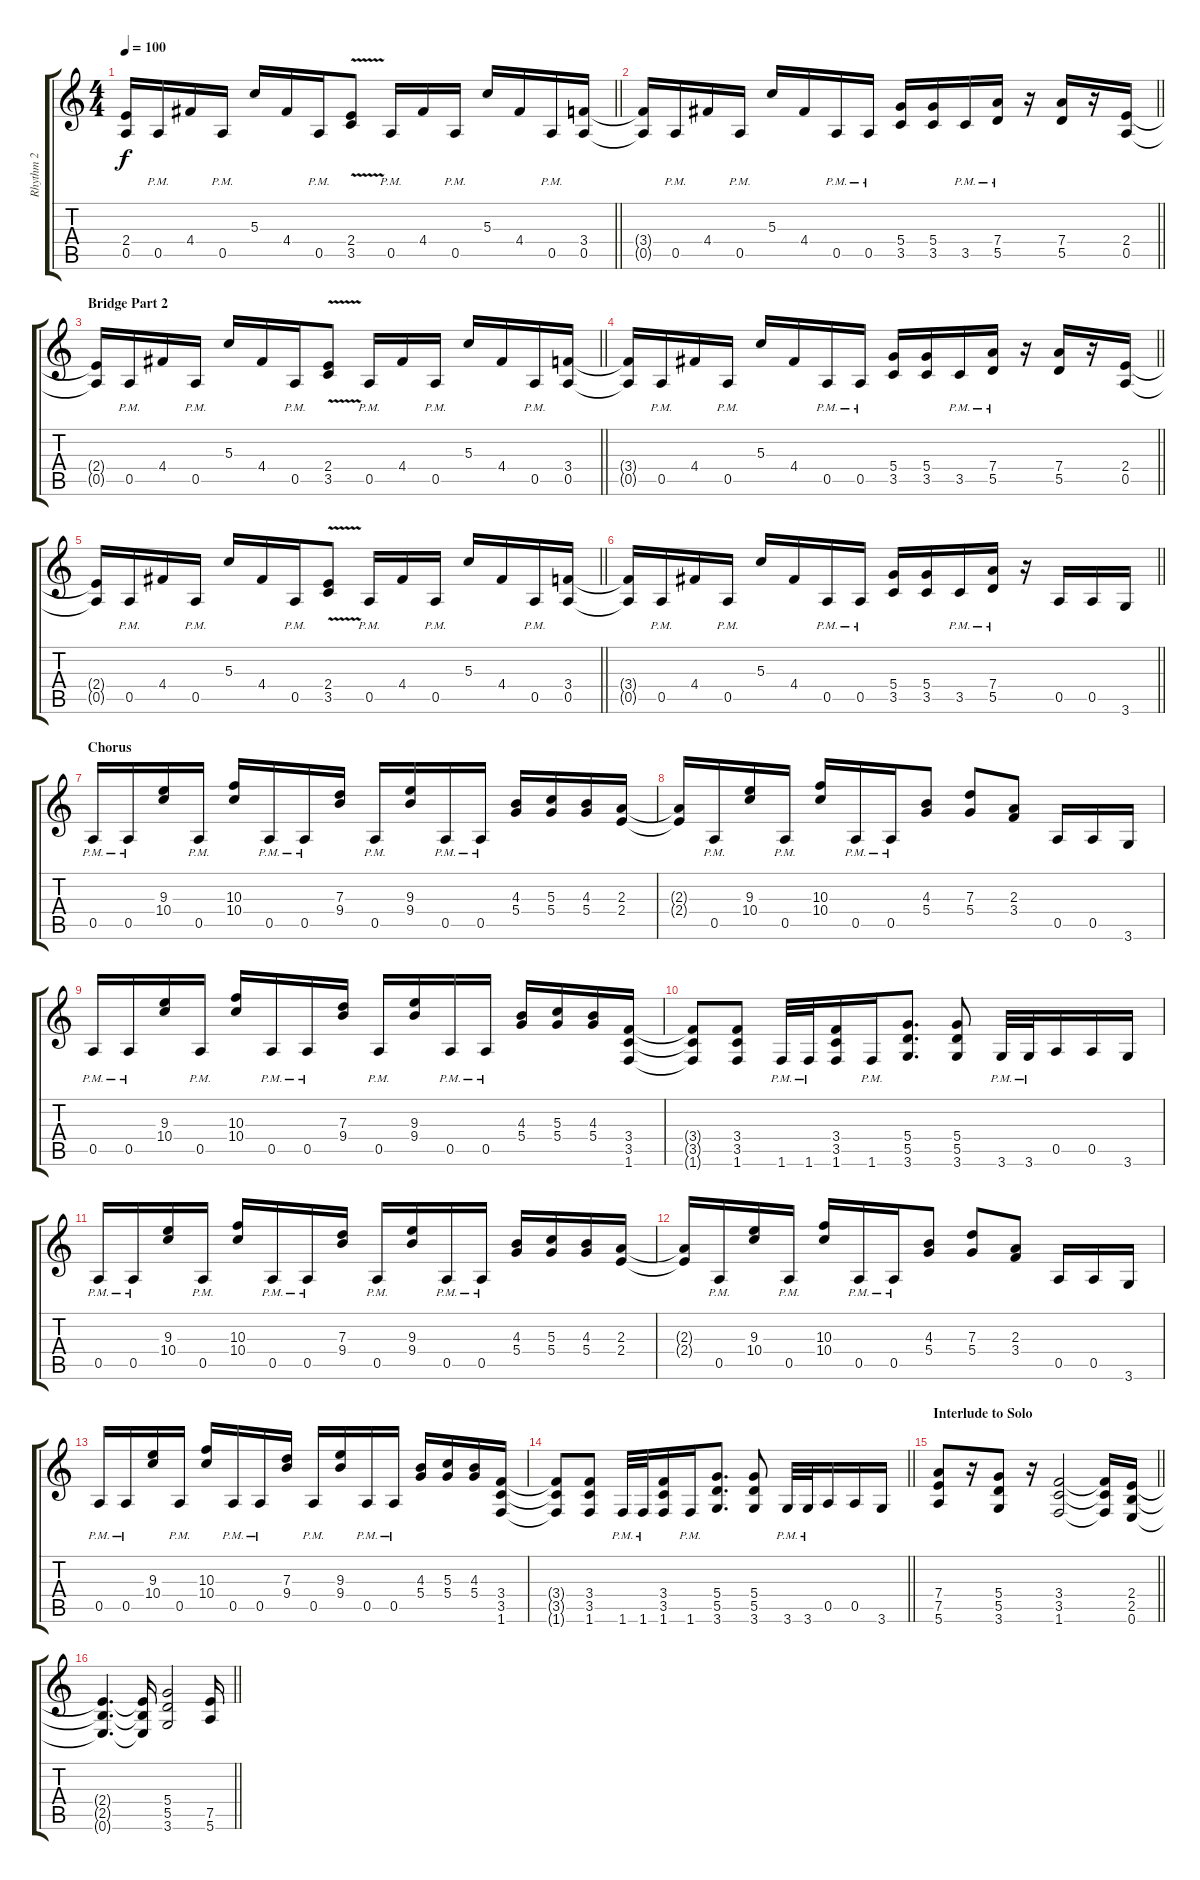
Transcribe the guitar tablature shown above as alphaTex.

\track ("Rhythm 2" "Rhythm 2") {instrument distortionguitar}
\staff {score tabs}
\tuning (E4 B3 G3 D3 A2 E2) {hide}
\ts (4 4)
\tempo 100
\clef g2
\barLineRight lightlight
\ks c
(2.4{t} 0.5{t}).16{dy f} 0.5{pm}.16 4.4.16 0.5{pm}.16 5.3.16 4.4.16 0.5{pm}.16 (2.4{v} 3.5).8 0.5{pm}.16 4.4.16 0.5{pm}.16 5.3.16 4.4.16 0.5{pm}.16 (3.4 0.5).16 |
\barLineRight lightlight
(3.4{t} 0.5{t}).16 0.5{pm}.16 4.4.16 0.5{pm}.16 5.3.16 4.4.16 0.5{pm}.16 0.5{pm}.16 (5.4 3.5).16 (5.4 3.5).16 3.5{pm}.16 (7.4 5.5{pm}).16 r.16 (7.4 5.5).16 r.16 (2.4 0.5).16 |
\section ("" "Bridge Part 2")
\barLineRight lightlight
(2.4{t} 0.5{t}).16 0.5{pm}.16 4.4.16 0.5{pm}.16 5.3.16 4.4.16 0.5{pm}.16 (2.4{v} 3.5).8 0.5{pm}.16 4.4.16 0.5{pm}.16 5.3.16 4.4.16 0.5{pm}.16 (3.4 0.5).16 |
\barLineRight lightlight
(3.4{t} 0.5{t}).16 0.5{pm}.16 4.4.16 0.5{pm}.16 5.3.16 4.4.16 0.5{pm}.16 0.5{pm}.16 (5.4 3.5).16 (5.4 3.5).16 3.5{pm}.16 (7.4 5.5{pm}).16 r.16 (7.4 5.5).16 r.16 (2.4 0.5).16 |
\barLineRight lightlight
(2.4{t} 0.5{t}).16 0.5{pm}.16 4.4.16 0.5{pm}.16 5.3.16 4.4.16 0.5{pm}.16 (2.4{v} 3.5).8 0.5{pm}.16 4.4.16 0.5{pm}.16 5.3.16 4.4.16 0.5{pm}.16 (3.4 0.5).16 |
\barLineRight lightlight
(3.4{t} 0.5{t}).16 0.5{pm}.16 4.4.16 0.5{pm}.16 5.3.16 4.4.16 0.5{pm}.16 0.5{pm}.16 (5.4 3.5).16 (5.4 3.5).16 3.5{pm}.16 (7.4 5.5{pm}).16 r.16 0.5.16 0.5.16 3.6.16 |
\section ("" "Chorus")
0.5{pm}.16 0.5{pm}.16 (9.3 10.4).16 0.5{pm}.16 (10.3 10.4).16 0.5{pm}.16 0.5{pm}.16 (7.3 9.4).16 0.5{pm}.16 (9.3 9.4).16 0.5{pm}.16 0.5{pm}.16 (4.3 5.4).16 (5.3 5.4).16 (4.3 5.4).16 (2.3 2.4).16 |
(2.3{t} 2.4{t}).16 0.5{pm}.16 (9.3 10.4).16 0.5{pm}.16 (10.3 10.4).16 0.5{pm}.16 0.5{pm}.16 (4.3 5.4).8 (7.3 5.4).8 (2.3 3.4).8 0.5.16 0.5.16 3.6.16 |
0.5{pm}.16 0.5{pm}.16 (9.3 10.4).16 0.5{pm}.16 (10.3 10.4).16 0.5{pm}.16 0.5{pm}.16 (7.3 9.4).16 0.5{pm}.16 (9.3 9.4).16 0.5{pm}.16 0.5{pm}.16 (4.3 5.4).16 (5.3 5.4).16 (4.3 5.4).16 (3.4 3.5 1.6).16 |
(3.4{t} 3.5{t} 1.6{t}).8 (3.4 3.5 1.6).8 1.6{pm}.32 1.6{pm}.32 (3.4 3.5 1.6).16 1.6{pm}.16 (5.4 5.5 3.6).8{d} (5.4 5.5 3.6).8 3.6{pm}.32 3.6{pm}.32 0.5.16 0.5.16 3.6.16 |
0.5{pm}.16 0.5{pm}.16 (9.3 10.4).16 0.5{pm}.16 (10.3 10.4).16 0.5{pm}.16 0.5{pm}.16 (7.3 9.4).16 0.5{pm}.16 (9.3 9.4).16 0.5{pm}.16 0.5{pm}.16 (4.3 5.4).16 (5.3 5.4).16 (4.3 5.4).16 (2.3 2.4).16 |
(2.3{t} 2.4{t}).16 0.5{pm}.16 (9.3 10.4).16 0.5{pm}.16 (10.3 10.4).16 0.5{pm}.16 0.5{pm}.16 (4.3 5.4).8 (7.3 5.4).8 (2.3 3.4).8 0.5.16 0.5.16 3.6.16 |
0.5{pm}.16 0.5{pm}.16 (9.3 10.4).16 0.5{pm}.16 (10.3 10.4).16 0.5{pm}.16 0.5{pm}.16 (7.3 9.4).16 0.5{pm}.16 (9.3 9.4).16 0.5{pm}.16 0.5{pm}.16 (4.3 5.4).16 (5.3 5.4).16 (4.3 5.4).16 (3.4 3.5 1.6).16 |
\barLineRight lightlight
(3.4{t} 3.5{t} 1.6{t}).8 (3.4 3.5 1.6).8 1.6{pm}.32 1.6{pm}.32 (3.4 3.5 1.6).16 1.6{pm}.16 (5.4 5.5 3.6).8{d} (5.4 5.5 3.6).8 3.6{pm}.32 3.6{pm}.32 0.5.16 0.5.16 3.6.16 |
\section ("" "Interlude to Solo")
\barLineRight lightlight
(7.4 7.5 5.6).8 r.16 (5.4 5.5 3.6).8 r.16 (3.4 3.5 1.6).2 (3.4{t} 3.5{t} 1.6{t}).16 (2.4 2.5 0.6).16 |
\barLineRight lightlight
(2.4{t} 2.5{t} 0.6{t}).4{d} (2.4{t} 2.5{t} 0.6{t}).16 (5.4 5.5 3.6).2 (7.5 5.6).16
